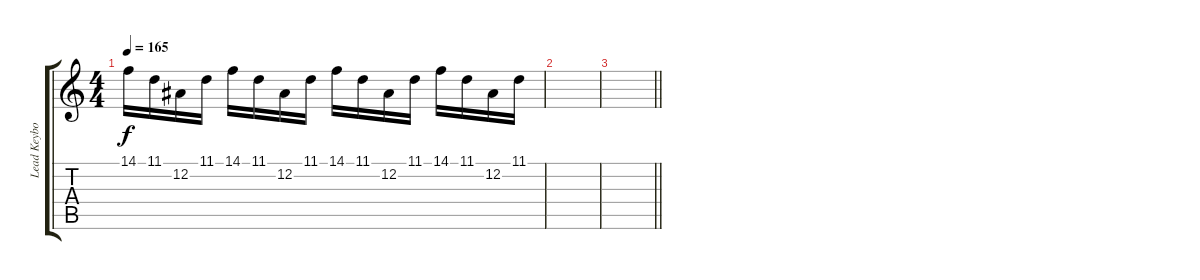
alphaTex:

\track ("Lead Keyboard" "Lead Keybo") {instrument harpsichord}
\staff {score tabs}
\tuning (Eb4 Bb3 Gb3 Db3 Ab2 Eb2) {hide}
\ts (4 4)
\tempo 165
\clef g2
\ks c
14.1.16{dy f} 11.1.16 12.2.16 11.1.16 14.1.16 11.1.16 12.2.16 11.1.16 14.1.16 11.1.16 12.2.16 11.1.16 14.1.16 11.1.16 12.2.16 11.1.16 |
|
\barLineRight lightlight
